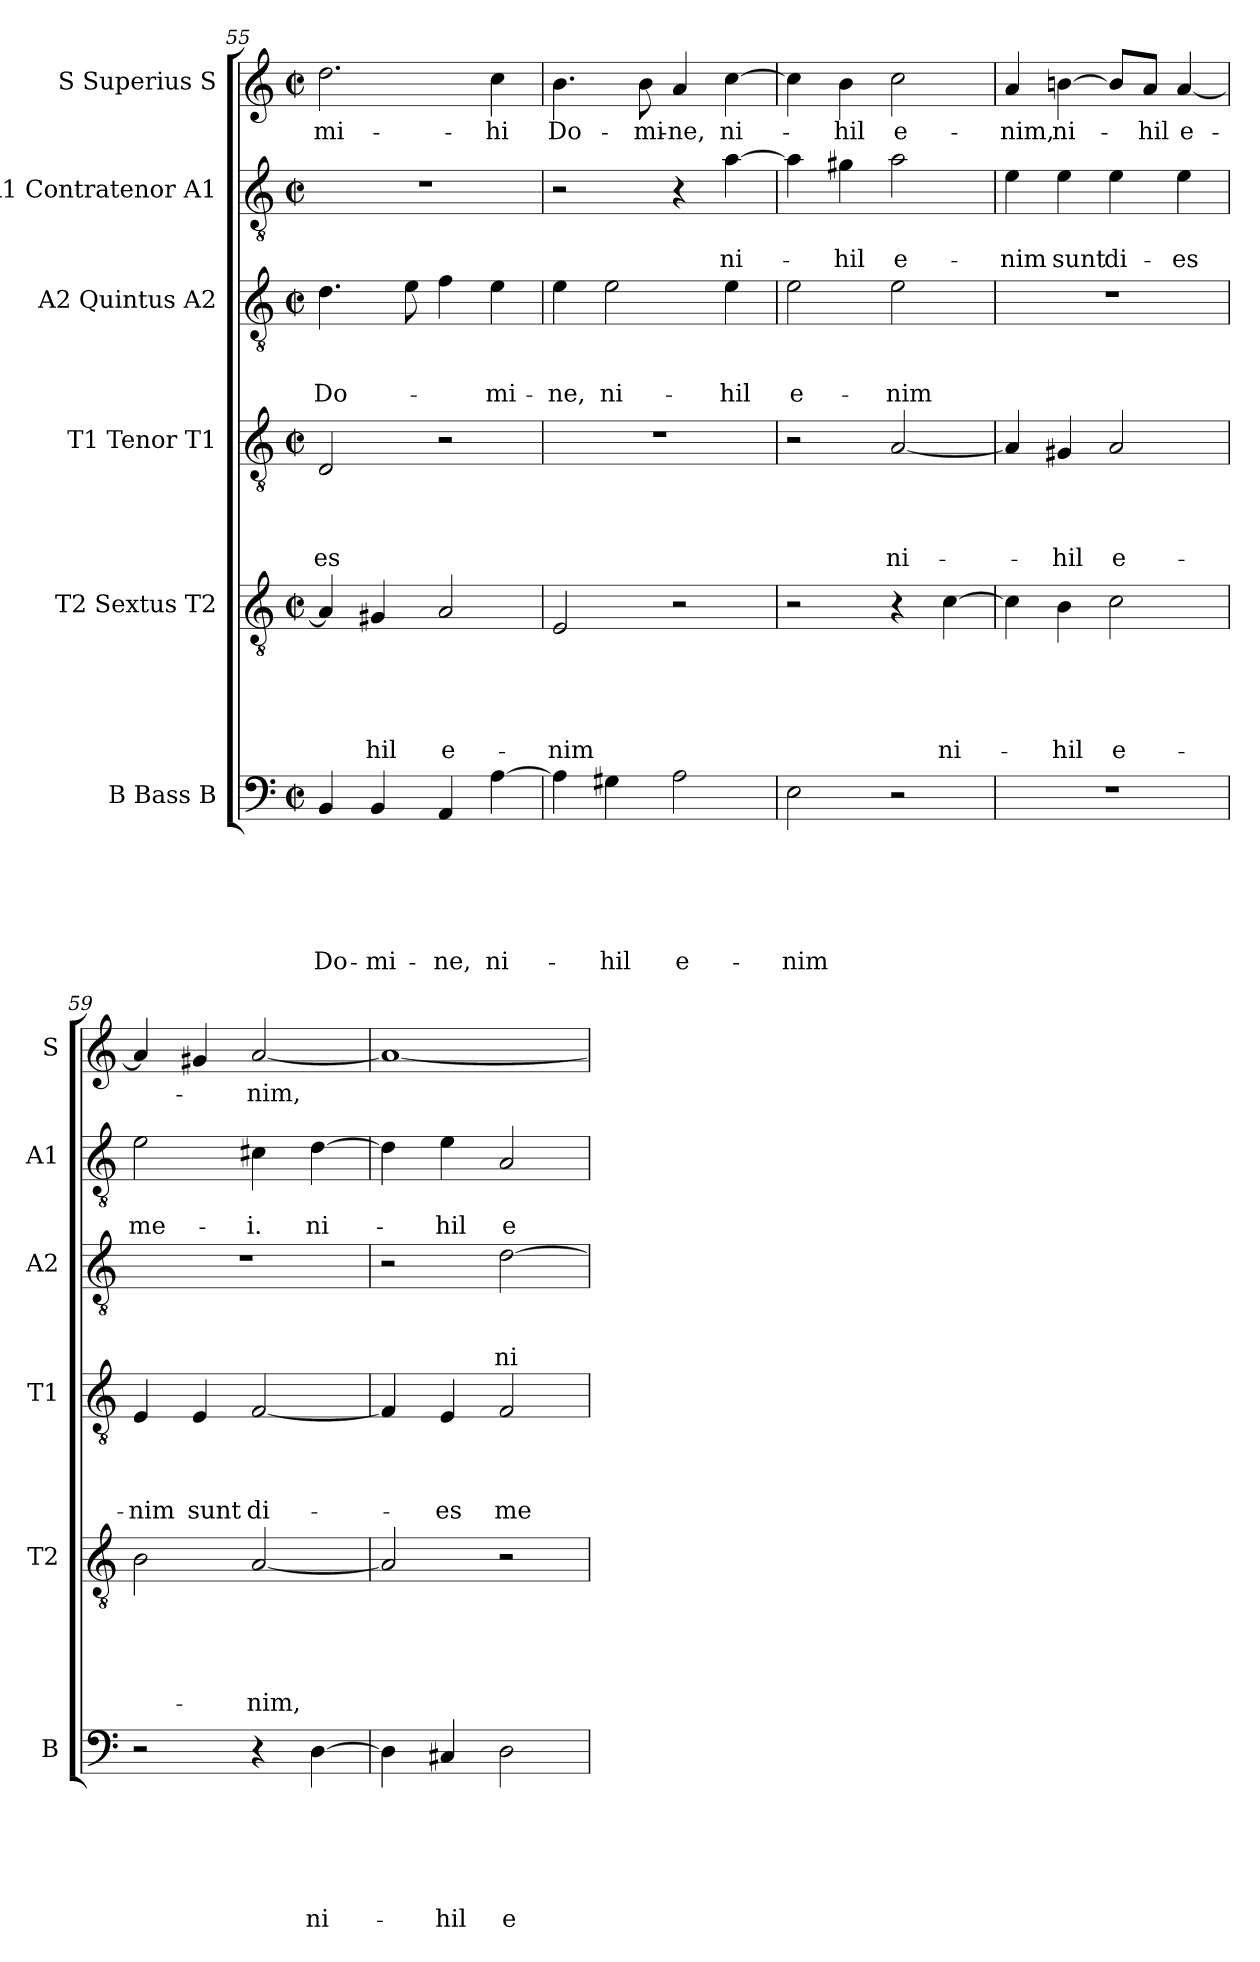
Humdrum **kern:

**kern	**text	**text	**text	**text	**text	**text	**kern	**text	**text	**text	**text	**text	**kern	**text	**text	**text	**text	**kern	**text	**text	**text	**kern	**text	**text	**kern	**text
*part6	*part6	*part6	*part6	*part6	*part6	*part6	*part5	*part5	*part5	*part5	*part5	*part5	*part4	*part4	*part4	*part4	*part4	*part3	*part3	*part3	*part3	*part2	*part2	*part2	*part1	*part1
*staff6	*staff6	*staff6	*staff6	*staff6	*staff6	*staff6	*staff5	*staff5	*staff5	*staff5	*staff5	*staff5	*staff4	*staff4	*staff4	*staff4	*staff4	*staff3	*staff3	*staff3	*staff3	*staff2	*staff2	*staff2	*staff1	*staff1
*I"B Bass B	*	*	*	*	*	*	*I"T2 Sextus T2	*	*	*	*	*	*I"T1 Tenor T1	*	*	*	*	*I"A2 Quintus A2	*	*	*	*I"A1 Contratenor A1	*	*	*I"S Superius S	*
*I'B	*	*	*	*	*	*	*I'T2	*	*	*	*	*	*I'T1	*	*	*	*	*I'A2	*	*	*	*I'A1	*	*	*I'S	*
*clefF4	*	*	*	*	*	*	*clefGv2	*	*	*	*	*	*clefGv2	*	*	*	*	*clefGv2	*	*	*	*clefGv2	*	*	*clefG2	*
*k[]	*	*	*	*	*	*	*k[]	*	*	*	*	*	*k[]	*	*	*	*	*k[]	*	*	*	*k[]	*	*	*k[]	*
*C:	*	*	*	*	*	*	*C:	*	*	*	*	*	*C:	*	*	*	*	*C:	*	*	*	*C:	*	*	*C:	*
*M2/2	*	*	*	*	*	*	*M2/2	*	*	*	*	*	*M2/2	*	*	*	*	*M2/2	*	*	*	*M2/2	*	*	*M2/2	*
*met(c|)	*	*	*	*	*	*	*met(c|)	*	*	*	*	*	*met(c|)	*	*	*	*	*met(c|)	*	*	*	*met(c|)	*	*	*met(c|)	*
=55	=55	=55	=55	=55	=55	=55	=55	=55	=55	=55	=55	=55	=55	=55	=55	=55	=55	=55	=55	=55	=55	=55	=55	=55	=55	=55
!	!	!	!	!	!	!LO:LY:b	!	!	!	!	!	!	!	!	!	!	!LO:LY:b	!	!	!	!LO:LY:b	!	!	!	!	!LO:LY:b
4BB/	.	.	.	.	.	Do-	4A/]	.	.	.	.	.	2D/	.	.	.	-es	4.d\	.	.	Do-	1r	.	.	2.dd\	mi-
!	!	!	!	!	!	!LO:LY:b:rj	!	!	!	!	!	!LO:LY:b	!	!	!	!	!	!	!	!	!	!	!	!	!	!
4BB/	.	.	.	.	.	-mi-	4G#X/	.	.	.	.	-hil	.	.	.	.	.	.	.	.	.	.	.	.	.	.
.	.	.	.	.	.	.	.	.	.	.	.	.	.	.	.	.	.	8e\	.	.	.	.	.	.	.	.
!	!	!	!	!	!	!LO:LY:b	!	!	!	!	!	!LO:LY:b	!	!	!	!	!	!	!	!	!	!	!	!	!	!
4AA/	.	.	.	.	.	-ne,	2A/	.	.	.	.	e-	2r	.	.	.	.	4f\	.	.	.	.	.	.	.	.
!	!	!	!	!	!	!LO:LY:b	!	!	!	!	!	!	!	!	!	!	!	!	!	!	!LO:LY:b	!	!	!	!	!LO:LY:b
[>4A\	.	.	.	.	.	ni-	.	.	.	.	.	.	.	.	.	.	.	4e\	.	.	-mi-	.	.	.	4cc\	-hi
=56	=56	=56	=56	=56	=56	=56	=56	=56	=56	=56	=56	=56	=56	=56	=56	=56	=56	=56	=56	=56	=56	=56	=56	=56	=56	=56
!	!	!	!	!	!	!	!	!	!	!	!	!LO:LY:b	!	!	!	!	!	!	!	!	!LO:LY:b	!	!	!	!	!LO:LY:b
4A\]	.	.	.	.	.	.	2E/	.	.	.	.	-nim	1r	.	.	.	.	4e\	.	.	-ne,	2r	.	.	4.b\	Do-
!	!	!	!	!	!	!LO:LY:b	!	!	!	!	!	!	!	!	!	!	!	!	!	!	!LO:LY:b	!	!	!	!	!
4G#X\	.	.	.	.	.	-hil	.	.	.	.	.	.	.	.	.	.	.	2e\	.	.	ni-	.	.	.	.	.
!	!	!	!	!	!	!	!	!	!	!	!	!	!	!	!	!	!	!	!	!	!	!	!	!	!	!LO:LY:b
.	.	.	.	.	.	.	.	.	.	.	.	.	.	.	.	.	.	.	.	.	.	.	.	.	8b\	-mi-
!	!	!	!	!	!	!LO:LY:b	!	!	!	!	!	!	!	!	!	!	!	!	!	!	!	!	!	!	!	!LO:LY:b
2A\	.	.	.	.	.	e-	2r	.	.	.	.	.	.	.	.	.	.	.	.	.	.	4r	.	.	4a/	-ne,
!	!	!	!	!	!	!	!	!	!	!	!	!	!	!	!	!	!	!	!	!	!LO:LY:b	!	!	!LO:LY:b	!	!LO:LY:b
.	.	.	.	.	.	.	.	.	.	.	.	.	.	.	.	.	.	4e\	.	.	-hil	[>4a\	.	ni-	[>4cc\	ni-
=57	=57	=57	=57	=57	=57	=57	=57	=57	=57	=57	=57	=57	=57	=57	=57	=57	=57	=57	=57	=57	=57	=57	=57	=57	=57	=57
!	!	!	!	!	!	!LO:LY:b	!	!	!	!	!	!	!	!	!	!	!	!	!	!	!LO:LY:b	!	!	!	!	!
2E\	.	.	.	.	.	-nim	2r	.	.	.	.	.	2r	.	.	.	.	2e\	.	.	e-	4a\]	.	.	4cc\]	.
!	!	!	!	!	!	!	!	!	!	!	!	!	!	!	!	!	!	!	!	!	!	!	!	!LO:LY:b	!	!LO:LY:b
.	.	.	.	.	.	.	.	.	.	.	.	.	.	.	.	.	.	.	.	.	.	4g#X\	.	-hil	4b\	-hil
!	!	!	!	!	!	!	!	!	!	!	!	!	!	!	!	!	!LO:LY:b	!	!	!	!LO:LY:b	!	!	!LO:LY:b	!	!LO:LY:b
2r	.	.	.	.	.	.	4r	.	.	.	.	.	[<2A/	.	.	.	ni-	2e\	.	.	-nim	2a\	.	e-	2cc\	e-
!	!	!	!	!	!	!	!	!	!	!	!	!LO:LY:b	!	!	!	!	!	!	!	!	!	!	!	!	!	!
.	.	.	.	.	.	.	[>4c\	.	.	.	.	ni-	.	.	.	.	.	.	.	.	.	.	.	.	.	.
=58	=58	=58	=58	=58	=58	=58	=58	=58	=58	=58	=58	=58	=58	=58	=58	=58	=58	=58	=58	=58	=58	=58	=58	=58	=58	=58
!	!	!	!	!	!	!	!	!	!	!	!	!	!	!	!	!	!	!	!	!	!	!	!	!LO:LY:b	!	!LO:LY:b
1r	.	.	.	.	.	.	4c\]	.	.	.	.	.	4A/]	.	.	.	.	1r	.	.	.	4e\	.	-nim	4a/	-nim,
!	!	!	!	!	!	!	!	!	!	!	!	!LO:LY:b	!	!	!	!	!LO:LY:b	!	!	!	!	!	!	!LO:LY:b	!	!LO:LY:b
.	.	.	.	.	.	.	4B\	.	.	.	.	-hil	4G#X/	.	.	.	-hil	.	.	.	.	4e\	.	sunt	[>4bn\	ni-
!	!	!	!	!	!	!	!	!	!	!	!	!LO:LY:b	!	!	!	!	!LO:LY:b	!	!	!	!	!	!	!LO:LY:b	!	!
.	.	.	.	.	.	.	2c\	.	.	.	.	e-	2A/	.	.	.	e-	.	.	.	.	4e\	.	di-	8b/L]	.
!	!	!	!	!	!	!	!	!	!	!	!	!	!	!	!	!	!	!	!	!	!	!	!	!	!	!LO:LY:b
.	.	.	.	.	.	.	.	.	.	.	.	.	.	.	.	.	.	.	.	.	.	.	.	.	8a/J	-hil
!	!	!	!	!	!	!	!	!	!	!	!	!	!	!	!	!	!	!	!	!	!	!	!	!LO:LY:b	!	!LO:LY:b
.	.	.	.	.	.	.	.	.	.	.	.	.	.	.	.	.	.	.	.	.	.	4e\	.	-es	[<4a/	e-
=59	=59	=59	=59	=59	=59	=59	=59	=59	=59	=59	=59	=59	=59	=59	=59	=59	=59	=59	=59	=59	=59	=59	=59	=59	=59	=59
!	!	!	!	!	!	!	!	!	!	!	!	!	!	!	!	!	!LO:LY:b	!	!	!	!	!	!	!LO:LY:b	!	!
2r	.	.	.	.	.	.	2B\	.	.	.	.	.	4E/	.	.	.	-nim	1r	.	.	.	2e\	.	me-	4a/]	.
!	!	!	!	!	!	!	!	!	!	!	!	!	!	!	!	!	!LO:LY:b	!	!	!	!	!	!	!	!	!
.	.	.	.	.	.	.	.	.	.	.	.	.	4E/	.	.	.	sunt	.	.	.	.	.	.	.	4g#X/	.
!	!	!	!	!	!	!	!	!	!	!	!	!LO:LY:b	!	!	!	!	!LO:LY:b	!	!	!	!	!	!	!LO:LY:b	!	!LO:LY:b
4r	.	.	.	.	.	.	[<2A/	.	.	.	.	-nim,	[<2F/	.	.	.	di-	.	.	.	.	4c#X\	.	-i.	[<2a/	-nim,
!	!	!	!	!	!	!LO:LY:b	!	!	!	!	!	!	!	!	!	!	!	!	!	!	!	!	!	!LO:LY:b	!	!
[>4D\	.	.	.	.	.	ni-	.	.	.	.	.	.	.	.	.	.	.	.	.	.	.	[>4d\	.	ni-	.	.
=60	=60	=60	=60	=60	=60	=60	=60	=60	=60	=60	=60	=60	=60	=60	=60	=60	=60	=60	=60	=60	=60	=60	=60	=60	=60	=60
4D\]	.	.	.	.	.	.	2A/]	.	.	.	.	.	4F/]	.	.	.	.	2r	.	.	.	4d\]	.	.	1a_	.
!	!	!	!	!	!	!LO:LY:b	!	!	!	!	!	!	!	!	!	!	!LO:LY:b	!	!	!	!	!	!	!LO:LY:b	!	!
4C#X/	.	.	.	.	.	-hil	.	.	.	.	.	.	4E/	.	.	.	-es	.	.	.	.	4e\	.	-hil	.	.
!	!	!	!	!	!	!LO:LY:b	!	!	!	!	!	!	!	!	!	!	!LO:LY:b	!	!	!	!LO:LY:b	!	!	!LO:LY:b	!	!
2D\	.	.	.	.	.	e-	2r	.	.	.	.	.	2F/	.	.	.	me-	[>2d\	.	.	ni-	2A/	.	e-	.	.
=	=	=	=	=	=	=	=	=	=	=	=	=	=	=	=	=	=	=	=	=	=	=	=	=	=	=
*-	*-	*-	*-	*-	*-	*-	*-	*-	*-	*-	*-	*-	*-	*-	*-	*-	*-	*-	*-	*-	*-	*-	*-	*-	*-	*-
